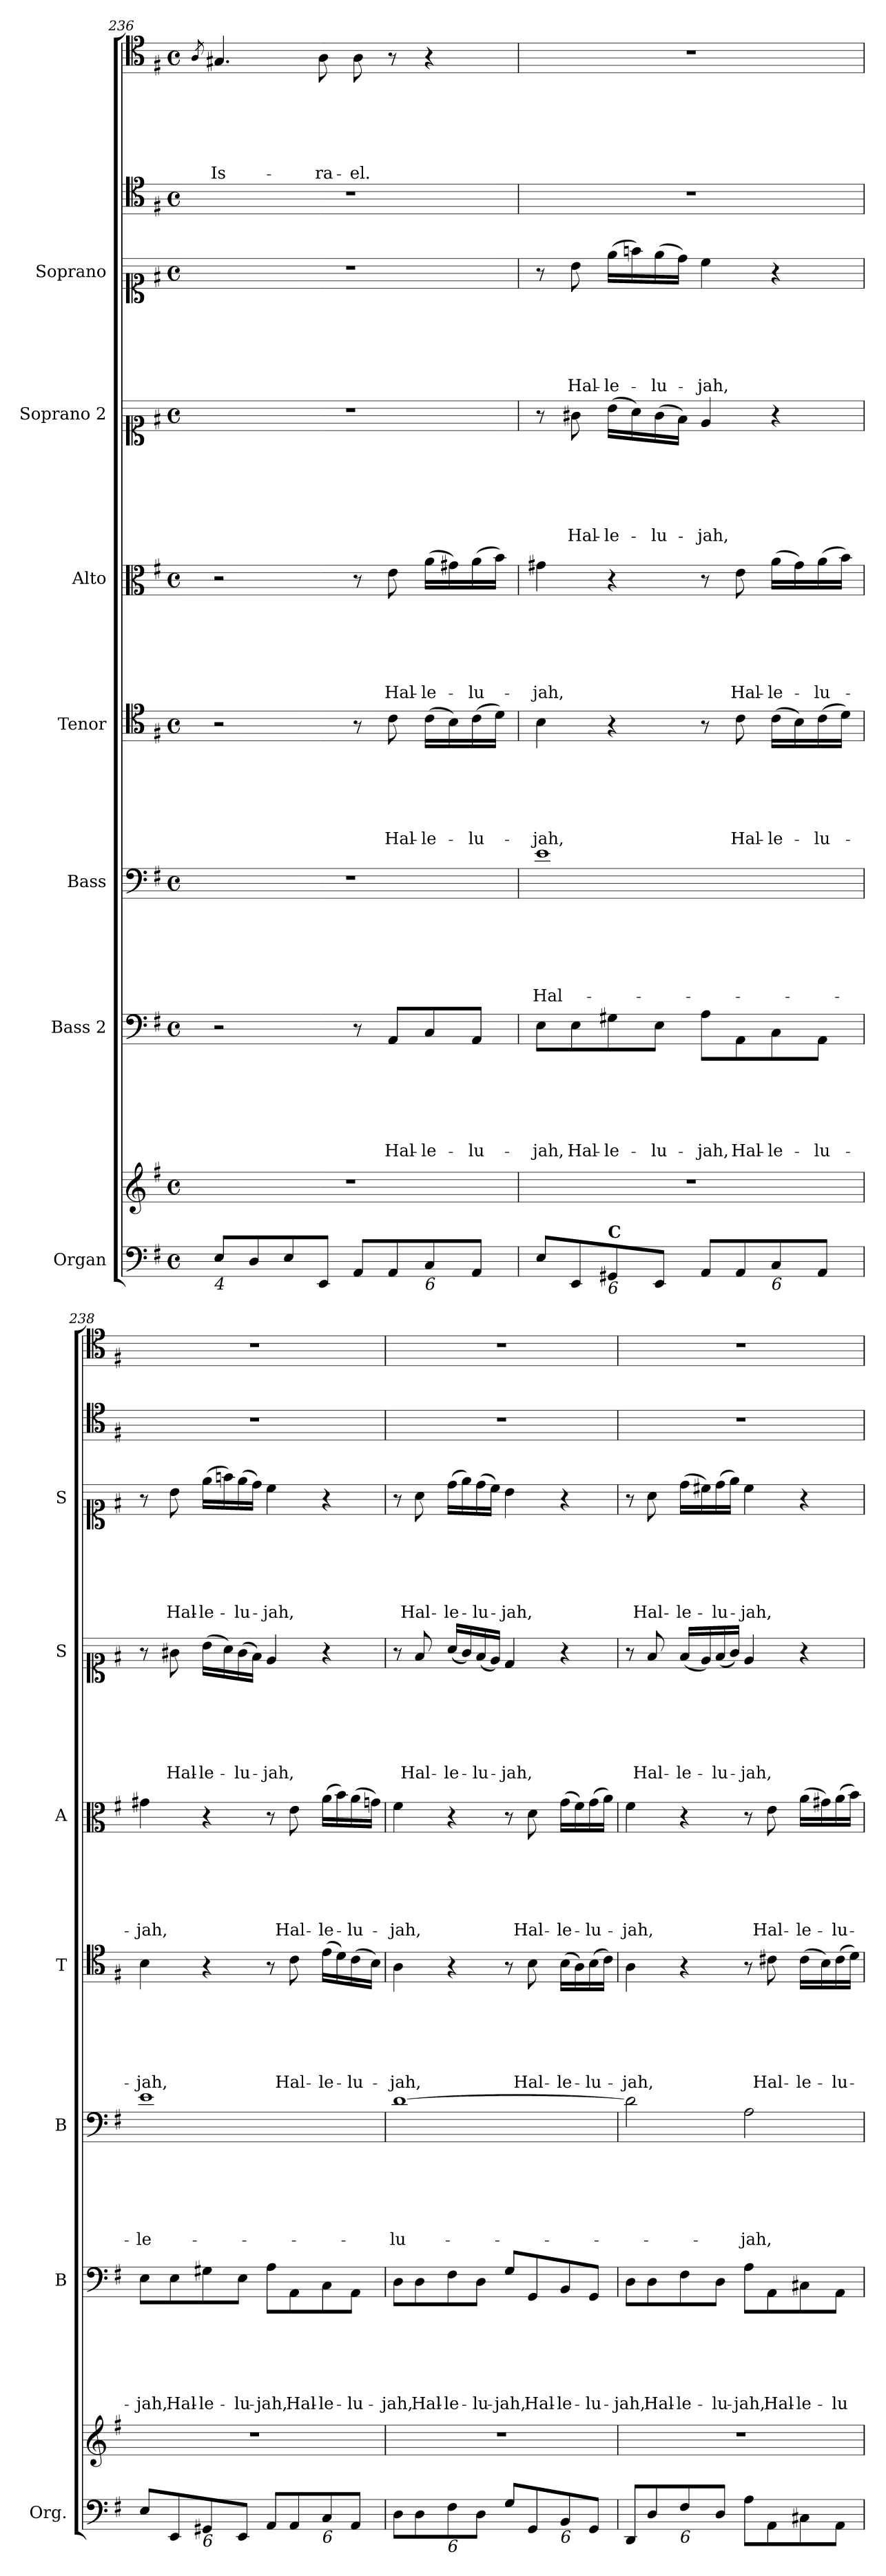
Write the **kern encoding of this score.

**kern	**kern	**kern	**text	**text	**text	**text	**text	**text	**kern	**text	**text	**text	**text	**text	**text	**kern	**text	**text	**text	**text	**text	**text	**kern	**text	**text	**text	**text	**text	**text	**kern	**text	**text	**text	**text	**text	**text	**kern	**text	**text	**text	**text	**text	**text	**kern	**kern	**text	**text	**text	**text	**text	**text
*part9	*part9	*part8	*part8	*part8	*part8	*part8	*part8	*part8	*part7	*part7	*part7	*part7	*part7	*part7	*part7	*part6	*part6	*part6	*part6	*part6	*part6	*part6	*part5	*part5	*part5	*part5	*part5	*part5	*part5	*part4	*part4	*part4	*part4	*part4	*part4	*part4	*part3	*part3	*part3	*part3	*part3	*part3	*part3	*part2	*part1	*part1	*part1	*part1	*part1	*part1	*part1
*staff10	*staff9	*staff8	*staff8	*staff8	*staff8	*staff8	*staff8	*staff8	*staff7	*staff7	*staff7	*staff7	*staff7	*staff7	*staff7	*staff6	*staff6	*staff6	*staff6	*staff6	*staff6	*staff6	*staff5	*staff5	*staff5	*staff5	*staff5	*staff5	*staff5	*staff4	*staff4	*staff4	*staff4	*staff4	*staff4	*staff4	*staff3	*staff3	*staff3	*staff3	*staff3	*staff3	*staff3	*staff2	*staff1	*staff1	*staff1	*staff1	*staff1	*staff1	*staff1
*I"Organ	*	*I"Bass 2	*	*	*	*	*	*	*I"Bass	*	*	*	*	*	*	*I"Tenor	*	*	*	*	*	*	*I"Alto	*	*	*	*	*	*	*I"Soprano 2	*	*	*	*	*	*	*I"Soprano	*	*	*	*	*	*	*	*	*	*	*	*	*	*
*I'Org.	*	*I'B	*	*	*	*	*	*	*I'B	*	*	*	*	*	*	*I'T	*	*	*	*	*	*	*I'A	*	*	*	*	*	*	*I'S	*	*	*	*	*	*	*I'S	*	*	*	*	*	*	*	*	*	*	*	*	*	*
!!LO:PB:g=z
*clefF4	*clefG2	*clefF4	*	*	*	*	*	*	*clefF4	*	*	*	*	*	*	*clefC4	*	*	*	*	*	*	*clefC3	*	*	*	*	*	*	*clefC1	*	*	*	*	*	*	*clefC1	*	*	*	*	*	*	*clefC4	*clefC4	*	*	*	*	*	*
*k[f#]	*k[f#]	*k[f#]	*	*	*	*	*	*	*k[f#]	*	*	*	*	*	*	*k[f#]	*	*	*	*	*	*	*k[f#]	*	*	*	*	*	*	*k[f#]	*	*	*	*	*	*	*k[f#]	*	*	*	*	*	*	*k[f#]	*k[f#]	*	*	*	*	*	*
*G:	*G:	*G:	*	*	*	*	*	*	*G:	*	*	*	*	*	*	*G:	*	*	*	*	*	*	*G:	*	*	*	*	*	*	*G:	*	*	*	*	*	*	*G:	*	*	*	*	*	*	*G:	*G:	*	*	*	*	*	*
*M4/4	*M4/4	*M4/4	*	*	*	*	*	*	*M4/4	*	*	*	*	*	*	*M4/4	*	*	*	*	*	*	*M4/4	*	*	*	*	*	*	*M4/4	*	*	*	*	*	*	*M4/4	*	*	*	*	*	*	*M4/4	*M4/4	*	*	*	*	*	*
*met(c)	*met(c)	*met(c)	*	*	*	*	*	*	*met(c)	*	*	*	*	*	*	*met(c)	*	*	*	*	*	*	*met(c)	*	*	*	*	*	*	*met(c)	*	*	*	*	*	*	*met(c)	*	*	*	*	*	*	*met(c)	*met(c)	*	*	*	*	*	*
=236	=236	=236	=236	=236	=236	=236	=236	=236	=236	=236	=236	=236	=236	=236	=236	=236	=236	=236	=236	=236	=236	=236	=236	=236	=236	=236	=236	=236	=236	=236	=236	=236	=236	=236	=236	=236	=236	=236	=236	=236	=236	=236	=236	=236	=236	=236	=236	=236	=236	=236	=236
.	.	.	.	.	.	.	.	.	.	.	.	.	.	.	.	.	.	.	.	.	.	.	.	.	.	.	.	.	.	.	.	.	.	.	.	.	.	.	.	.	.	.	.	.	8qA/	.	.	.	.	.	.
!LO:TX:b:i:t=4	!	!	!	!	!	!	!	!	!	!	!	!	!	!	!	!	!	!	!	!	!	!	!	!	!	!	!	!	!	!	!	!	!	!	!	!	!	!	!	!	!	!	!	!	!	!	!	!	!	!	!
!	!	!	!	!	!	!	!	!	!	!	!	!	!	!	!	!	!	!	!	!	!	!	!	!	!	!	!	!	!	!	!	!	!	!	!	!	!	!	!	!	!	!	!	!	!	!	!	!	!	!	!LO:LY:b
8E/L	1r	2r	.	.	.	.	.	.	1r	.	.	.	.	.	.	2r	.	.	.	.	.	.	2r	.	.	.	.	.	.	1r	.	.	.	.	.	.	1r	.	.	.	.	.	.	1r	4.G#X/	.	.	.	.	.	Is-
8D/	.	.	.	.	.	.	.	.	.	.	.	.	.	.	.	.	.	.	.	.	.	.	.	.	.	.	.	.	.	.	.	.	.	.	.	.	.	.	.	.	.	.	.	.	.	.	.	.	.	.	.
8E/	.	.	.	.	.	.	.	.	.	.	.	.	.	.	.	.	.	.	.	.	.	.	.	.	.	.	.	.	.	.	.	.	.	.	.	.	.	.	.	.	.	.	.	.	.	.	.	.	.	.	.
!	!	!	!	!	!	!	!	!	!	!	!	!	!	!	!	!	!	!	!	!	!	!	!	!	!	!	!	!	!	!	!	!	!	!	!	!	!	!	!	!	!	!	!	!	!	!	!	!	!	!	!LO:LY:b
8EE/J	.	.	.	.	.	.	.	.	.	.	.	.	.	.	.	.	.	.	.	.	.	.	.	.	.	.	.	.	.	.	.	.	.	.	.	.	.	.	.	.	.	.	.	.	8A\	.	.	.	.	.	-ra-
!	!	!	!	!	!	!	!	!	!	!	!	!	!	!	!	!	!	!	!	!	!	!	!	!	!	!	!	!	!	!	!	!	!	!	!	!	!	!	!	!	!	!	!	!	!	!	!	!	!	!	!LO:LY:b
8AA/L	.	8r	.	.	.	.	.	.	.	.	.	.	.	.	.	8r	.	.	.	.	.	.	8r	.	.	.	.	.	.	.	.	.	.	.	.	.	.	.	.	.	.	.	.	.	8A\	.	.	.	.	.	-el.
!	!	!	!	!	!	!	!	!LO:LY:b	!	!	!	!	!	!	!	!	!	!	!	!	!	!LO:LY:b	!	!	!	!	!	!	!LO:LY:b	!	!	!	!	!	!	!	!	!	!	!	!	!	!	!	!	!	!	!	!	!	!
8AA/	.	8AA/L	.	.	.	.	.	Hal-	.	.	.	.	.	.	.	8c\	.	.	.	.	.	Hal-	8e\	.	.	.	.	.	Hal-	.	.	.	.	.	.	.	.	.	.	.	.	.	.	.	8r	.	.	.	.	.	.
!LO:TX:b:i:t=6	!	!	!	!	!	!	!	!	!	!	!	!	!	!	!	!	!	!	!	!	!	!	!	!	!	!	!	!	!	!	!	!	!	!	!	!	!	!	!	!	!	!	!	!	!	!	!	!	!	!	!
!	!	!	!	!	!	!	!	!LO:LY:b	!	!	!	!	!	!	!	!	!	!	!	!	!	!LO:LY:b	!	!	!	!	!	!	!LO:LY:b	!	!	!	!	!	!	!	!	!	!	!	!	!	!	!	!	!	!	!	!	!	!
8C/	.	8C/	.	.	.	.	.	-le-	.	.	.	.	.	.	.	(>16c\LL	.	.	.	.	.	-le-	(>16a\LL	.	.	.	.	.	-le-	.	.	.	.	.	.	.	.	.	.	.	.	.	.	.	4r	.	.	.	.	.	.
.	.	.	.	.	.	.	.	.	.	.	.	.	.	.	.	16B\)	.	.	.	.	.	.	16g#X\)	.	.	.	.	.	.	.	.	.	.	.	.	.	.	.	.	.	.	.	.	.	.	.	.	.	.	.	.
!	!	!	!	!	!	!	!	!LO:LY:b	!	!	!	!	!	!	!	!	!	!	!	!	!	!LO:LY:b	!	!	!	!	!	!	!LO:LY:b	!	!	!	!	!	!	!	!	!	!	!	!	!	!	!	!	!	!	!	!	!	!
8AA/J	.	8AA/J	.	.	.	.	.	-lu-	.	.	.	.	.	.	.	(>16c\	.	.	.	.	.	-lu-	(>16a\	.	.	.	.	.	-lu-	.	.	.	.	.	.	.	.	.	.	.	.	.	.	.	.	.	.	.	.	.	.
.	.	.	.	.	.	.	.	.	.	.	.	.	.	.	.	16d\JJ)	.	.	.	.	.	.	16b\JJ)	.	.	.	.	.	.	.	.	.	.	.	.	.	.	.	.	.	.	.	.	.	.	.	.	.	.	.	.
=237	=237	=237	=237	=237	=237	=237	=237	=237	=237	=237	=237	=237	=237	=237	=237	=237	=237	=237	=237	=237	=237	=237	=237	=237	=237	=237	=237	=237	=237	=237	=237	=237	=237	=237	=237	=237	=237	=237	=237	=237	=237	=237	=237	=237	=237	=237	=237	=237	=237	=237	=237
!	!	!	!	!	!	!	!	!LO:LY:b	!	!	!	!	!	!	!LO:LY:b	!	!	!	!	!	!	!LO:LY:b	!	!	!	!	!	!	!LO:LY:b	!	!	!	!	!	!	!	!	!	!	!	!	!	!	!	!	!	!	!	!	!	!
8E/L	1r	8E\L	.	.	.	.	.	-jah,	1e	.	.	.	.	.	Hal-	4B\	.	.	.	.	.	-jah,	4g#X\	.	.	.	.	.	-jah,	8r	.	.	.	.	.	.	8r	.	.	.	.	.	.	1r	1r	.	.	.	.	.	.
!	!	!	!	!	!	!	!	!LO:LY:b	!	!	!	!	!	!	!	!	!	!	!	!	!	!	!	!	!	!	!	!	!	!	!	!	!	!	!	!LO:LY:b	!	!	!	!	!	!	!LO:LY:b	!	!	!	!	!	!	!	!
8EE/	.	8E\	.	.	.	.	.	Hal-	.	.	.	.	.	.	.	.	.	.	.	.	.	.	.	.	.	.	.	.	.	8g#X\	.	.	.	.	.	Hal-	8b\	.	.	.	.	.	Hal-	.	.	.	.	.	.	.	.
!LO:TX:b:i:t=6	!	!	!	!	!	!	!	!	!	!	!	!	!	!	!	!	!	!	!	!	!	!	!	!	!	!	!	!	!	!	!	!	!	!	!	!	!	!	!	!	!	!	!	!	!	!	!	!	!	!	!
!LO:TX:a:B:t=C	!	!	!	!	!	!	!	!	!	!	!	!	!	!	!	!	!	!	!	!	!	!	!	!	!	!	!	!	!	!	!	!	!	!	!	!	!	!	!	!	!	!	!	!	!	!	!	!	!	!	!
!	!	!	!	!	!	!	!	!LO:LY:b	!	!	!	!	!	!	!	!	!	!	!	!	!	!	!	!	!	!	!	!	!	!	!	!	!	!	!	!LO:LY:b	!	!	!	!	!	!	!LO:LY:b	!	!	!	!	!	!	!	!
8GG#X/	.	8G#X\	.	.	.	.	.	-le-	.	.	.	.	.	.	.	4r	.	.	.	.	.	.	4r	.	.	.	.	.	.	(>16b\LL	.	.	.	.	.	-le-	(>16ee\LL	.	.	.	.	.	-le-	.	.	.	.	.	.	.	.
.	.	.	.	.	.	.	.	.	.	.	.	.	.	.	.	.	.	.	.	.	.	.	.	.	.	.	.	.	.	16a\)	.	.	.	.	.	.	16ffn\)	.	.	.	.	.	.	.	.	.	.	.	.	.	.
!	!	!	!	!	!	!	!	!LO:LY:b	!	!	!	!	!	!	!	!	!	!	!	!	!	!	!	!	!	!	!	!	!	!	!	!	!	!	!	!LO:LY:b	!	!	!	!	!	!	!LO:LY:b	!	!	!	!	!	!	!	!
8EE/J	.	8E\J	.	.	.	.	.	-lu-	.	.	.	.	.	.	.	.	.	.	.	.	.	.	.	.	.	.	.	.	.	(>16g#\	.	.	.	.	.	-lu-	(>16ee\	.	.	.	.	.	-lu-	.	.	.	.	.	.	.	.
.	.	.	.	.	.	.	.	.	.	.	.	.	.	.	.	.	.	.	.	.	.	.	.	.	.	.	.	.	.	16f#\JJ)	.	.	.	.	.	.	16dd\JJ)	.	.	.	.	.	.	.	.	.	.	.	.	.	.
!	!	!	!	!	!	!	!	!LO:LY:b	!	!	!	!	!	!	!	!	!	!	!	!	!	!	!	!	!	!	!	!	!	!	!	!	!	!	!	!LO:LY:b	!	!	!	!	!	!	!LO:LY:b	!	!	!	!	!	!	!	!
8AA/L	.	8A\L	.	.	.	.	.	-jah,	.	.	.	.	.	.	.	8r	.	.	.	.	.	.	8r	.	.	.	.	.	.	4e/	.	.	.	.	.	-jah,	4cc\	.	.	.	.	.	-jah,	.	.	.	.	.	.	.	.
!	!	!	!	!	!	!	!	!LO:LY:b	!	!	!	!	!	!	!	!	!	!	!	!	!	!LO:LY:b	!	!	!	!	!	!	!LO:LY:b	!	!	!	!	!	!	!	!	!	!	!	!	!	!	!	!	!	!	!	!	!	!
8AA/	.	8AA\	.	.	.	.	.	Hal-	.	.	.	.	.	.	.	8c\	.	.	.	.	.	Hal-	8e\	.	.	.	.	.	Hal-	.	.	.	.	.	.	.	.	.	.	.	.	.	.	.	.	.	.	.	.	.	.
!LO:TX:b:i:t=6	!	!	!	!	!	!	!	!	!	!	!	!	!	!	!	!	!	!	!	!	!	!	!	!	!	!	!	!	!	!	!	!	!	!	!	!	!	!	!	!	!	!	!	!	!	!	!	!	!	!	!
!	!	!	!	!	!	!	!	!LO:LY:b	!	!	!	!	!	!	!	!	!	!	!	!	!	!LO:LY:b	!	!	!	!	!	!	!LO:LY:b	!	!	!	!	!	!	!	!	!	!	!	!	!	!	!	!	!	!	!	!	!	!
8C/	.	8C\	.	.	.	.	.	-le-	.	.	.	.	.	.	.	(>16c\LL	.	.	.	.	.	-le-	(>16a\LL	.	.	.	.	.	-le-	4r	.	.	.	.	.	.	4r	.	.	.	.	.	.	.	.	.	.	.	.	.	.
.	.	.	.	.	.	.	.	.	.	.	.	.	.	.	.	16B\)	.	.	.	.	.	.	16g#\)	.	.	.	.	.	.	.	.	.	.	.	.	.	.	.	.	.	.	.	.	.	.	.	.	.	.	.	.
!	!	!	!	!	!	!	!	!LO:LY:b	!	!	!	!	!	!	!	!	!	!	!	!	!	!LO:LY:b	!	!	!	!	!	!	!LO:LY:b	!	!	!	!	!	!	!	!	!	!	!	!	!	!	!	!	!	!	!	!	!	!
8AA/J	.	8AA\J	.	.	.	.	.	-lu-	.	.	.	.	.	.	.	(>16c\	.	.	.	.	.	-lu-	(>16a\	.	.	.	.	.	-lu-	.	.	.	.	.	.	.	.	.	.	.	.	.	.	.	.	.	.	.	.	.	.
.	.	.	.	.	.	.	.	.	.	.	.	.	.	.	.	16d\JJ)	.	.	.	.	.	.	16b\JJ)	.	.	.	.	.	.	.	.	.	.	.	.	.	.	.	.	.	.	.	.	.	.	.	.	.	.	.	.
=238	=238	=238	=238	=238	=238	=238	=238	=238	=238	=238	=238	=238	=238	=238	=238	=238	=238	=238	=238	=238	=238	=238	=238	=238	=238	=238	=238	=238	=238	=238	=238	=238	=238	=238	=238	=238	=238	=238	=238	=238	=238	=238	=238	=238	=238	=238	=238	=238	=238	=238	=238
!	!	!	!	!	!	!	!	!LO:LY:b	!	!	!	!	!	!	!LO:LY:b	!	!	!	!	!	!	!LO:LY:b	!	!	!	!	!	!	!LO:LY:b	!	!	!	!	!	!	!	!	!	!	!	!	!	!	!	!	!	!	!	!	!	!
8E/L	1r	8E\L	.	.	.	.	.	-jah,	1e	.	.	.	.	.	-le-	4B\	.	.	.	.	.	-jah,	4g#X\	.	.	.	.	.	-jah,	8r	.	.	.	.	.	.	8r	.	.	.	.	.	.	1r	1r	.	.	.	.	.	.
!	!	!	!	!	!	!	!	!LO:LY:b	!	!	!	!	!	!	!	!	!	!	!	!	!	!	!	!	!	!	!	!	!	!	!	!	!	!	!	!LO:LY:b	!	!	!	!	!	!	!LO:LY:b	!	!	!	!	!	!	!	!
8EE/	.	8E\	.	.	.	.	.	Hal-	.	.	.	.	.	.	.	.	.	.	.	.	.	.	.	.	.	.	.	.	.	8g#X\	.	.	.	.	.	Hal-	8b\	.	.	.	.	.	Hal-	.	.	.	.	.	.	.	.
!LO:TX:b:i:t=6	!	!	!	!	!	!	!	!	!	!	!	!	!	!	!	!	!	!	!	!	!	!	!	!	!	!	!	!	!	!	!	!	!	!	!	!	!	!	!	!	!	!	!	!	!	!	!	!	!	!	!
!	!	!	!	!	!	!	!	!LO:LY:b	!	!	!	!	!	!	!	!	!	!	!	!	!	!	!	!	!	!	!	!	!	!	!	!	!	!	!	!LO:LY:b	!	!	!	!	!	!	!LO:LY:b	!	!	!	!	!	!	!	!
8GG#X/	.	8G#X\	.	.	.	.	.	-le-	.	.	.	.	.	.	.	4r	.	.	.	.	.	.	4r	.	.	.	.	.	.	(>16b\LL	.	.	.	.	.	-le-	(>16ee\LL	.	.	.	.	.	-le-	.	.	.	.	.	.	.	.
.	.	.	.	.	.	.	.	.	.	.	.	.	.	.	.	.	.	.	.	.	.	.	.	.	.	.	.	.	.	16a\)	.	.	.	.	.	.	16ffn\)	.	.	.	.	.	.	.	.	.	.	.	.	.	.
!	!	!	!	!	!	!	!	!LO:LY:b	!	!	!	!	!	!	!	!	!	!	!	!	!	!	!	!	!	!	!	!	!	!	!	!	!	!	!	!LO:LY:b	!	!	!	!	!	!	!LO:LY:b	!	!	!	!	!	!	!	!
8EE/J	.	8E\J	.	.	.	.	.	-lu-	.	.	.	.	.	.	.	.	.	.	.	.	.	.	.	.	.	.	.	.	.	(>16g#\	.	.	.	.	.	-lu-	(>16ee\	.	.	.	.	.	-lu-	.	.	.	.	.	.	.	.
.	.	.	.	.	.	.	.	.	.	.	.	.	.	.	.	.	.	.	.	.	.	.	.	.	.	.	.	.	.	16f#\JJ)	.	.	.	.	.	.	16dd\JJ)	.	.	.	.	.	.	.	.	.	.	.	.	.	.
!	!	!	!	!	!	!	!	!LO:LY:b	!	!	!	!	!	!	!	!	!	!	!	!	!	!	!	!	!	!	!	!	!	!	!	!	!	!	!	!LO:LY:b	!	!	!	!	!	!	!LO:LY:b	!	!	!	!	!	!	!	!
8AA/L	.	8A\L	.	.	.	.	.	-jah,	.	.	.	.	.	.	.	8r	.	.	.	.	.	.	8r	.	.	.	.	.	.	4e/	.	.	.	.	.	-jah,	4cc\	.	.	.	.	.	-jah,	.	.	.	.	.	.	.	.
!	!	!	!	!	!	!	!	!LO:LY:b	!	!	!	!	!	!	!	!	!	!	!	!	!	!LO:LY:b	!	!	!	!	!	!	!LO:LY:b	!	!	!	!	!	!	!	!	!	!	!	!	!	!	!	!	!	!	!	!	!	!
8AA/	.	8AA\	.	.	.	.	.	Hal-	.	.	.	.	.	.	.	8c\	.	.	.	.	.	Hal-	8e\	.	.	.	.	.	Hal-	.	.	.	.	.	.	.	.	.	.	.	.	.	.	.	.	.	.	.	.	.	.
!LO:TX:b:i:t=6	!	!	!	!	!	!	!	!	!	!	!	!	!	!	!	!	!	!	!	!	!	!	!	!	!	!	!	!	!	!	!	!	!	!	!	!	!	!	!	!	!	!	!	!	!	!	!	!	!	!	!
!	!	!	!	!	!	!	!	!LO:LY:b	!	!	!	!	!	!	!	!	!	!	!	!	!	!LO:LY:b	!	!	!	!	!	!	!LO:LY:b	!	!	!	!	!	!	!	!	!	!	!	!	!	!	!	!	!	!	!	!	!	!
8C/	.	8C\	.	.	.	.	.	-le-	.	.	.	.	.	.	.	(>16e\LL	.	.	.	.	.	-le-	(>16a\LL	.	.	.	.	.	-le-	4r	.	.	.	.	.	.	4r	.	.	.	.	.	.	.	.	.	.	.	.	.	.
.	.	.	.	.	.	.	.	.	.	.	.	.	.	.	.	16d\)	.	.	.	.	.	.	16b\)	.	.	.	.	.	.	.	.	.	.	.	.	.	.	.	.	.	.	.	.	.	.	.	.	.	.	.	.
!	!	!	!	!	!	!	!	!LO:LY:b	!	!	!	!	!	!	!	!	!	!	!	!	!	!LO:LY:b	!	!	!	!	!	!	!LO:LY:b	!	!	!	!	!	!	!	!	!	!	!	!	!	!	!	!	!	!	!	!	!	!
8AA/J	.	8AA\J	.	.	.	.	.	-lu-	.	.	.	.	.	.	.	(>16c\	.	.	.	.	.	-lu-	(>16a\	.	.	.	.	.	-lu-	.	.	.	.	.	.	.	.	.	.	.	.	.	.	.	.	.	.	.	.	.	.
.	.	.	.	.	.	.	.	.	.	.	.	.	.	.	.	16B\JJ)	.	.	.	.	.	.	16gn\JJ)	.	.	.	.	.	.	.	.	.	.	.	.	.	.	.	.	.	.	.	.	.	.	.	.	.	.	.	.
!!LO:PB:g=z
=239	=239	=239	=239	=239	=239	=239	=239	=239	=239	=239	=239	=239	=239	=239	=239	=239	=239	=239	=239	=239	=239	=239	=239	=239	=239	=239	=239	=239	=239	=239	=239	=239	=239	=239	=239	=239	=239	=239	=239	=239	=239	=239	=239	=239	=239	=239	=239	=239	=239	=239	=239
!	!	!	!	!	!	!	!	!LO:LY:b	!	!	!	!	!	!	!LO:LY:b	!	!	!	!	!	!	!LO:LY:b	!	!	!	!	!	!	!LO:LY:b	!	!	!	!	!	!	!	!	!	!	!	!	!	!	!	!	!	!	!	!	!	!
8D\L	1r	8D\L	.	.	.	.	.	-jah,	[1d	.	.	.	.	.	-lu-	4A\	.	.	.	.	.	-jah,	4f#\	.	.	.	.	.	-jah,	8r	.	.	.	.	.	.	8r	.	.	.	.	.	.	1r	1r	.	.	.	.	.	.
!	!	!	!	!	!	!	!	!LO:LY:b	!	!	!	!	!	!	!	!	!	!	!	!	!	!	!	!	!	!	!	!	!	!	!	!	!	!	!	!LO:LY:b	!	!	!	!	!	!	!LO:LY:b	!	!	!	!	!	!	!	!
8D\	.	8D\	.	.	.	.	.	Hal-	.	.	.	.	.	.	.	.	.	.	.	.	.	.	.	.	.	.	.	.	.	8f#/	.	.	.	.	.	Hal-	8a\	.	.	.	.	.	Hal-	.	.	.	.	.	.	.	.
!LO:TX:b:i:t=6	!	!	!	!	!	!	!	!	!	!	!	!	!	!	!	!	!	!	!	!	!	!	!	!	!	!	!	!	!	!	!	!	!	!	!	!	!	!	!	!	!	!	!	!	!	!	!	!	!	!	!
!	!	!	!	!	!	!	!	!LO:LY:b	!	!	!	!	!	!	!	!	!	!	!	!	!	!	!	!	!	!	!	!	!	!	!	!	!	!	!	!LO:LY:b	!	!	!	!	!	!	!LO:LY:b	!	!	!	!	!	!	!	!
8F#\	.	8F#\	.	.	.	.	.	-le-	.	.	.	.	.	.	.	4r	.	.	.	.	.	.	4r	.	.	.	.	.	.	(<16a/LL	.	.	.	.	.	-le-	(>16dd\LL	.	.	.	.	.	-le-	.	.	.	.	.	.	.	.
.	.	.	.	.	.	.	.	.	.	.	.	.	.	.	.	.	.	.	.	.	.	.	.	.	.	.	.	.	.	16g/)	.	.	.	.	.	.	16ee\)	.	.	.	.	.	.	.	.	.	.	.	.	.	.
!	!	!	!	!	!	!	!	!LO:LY:b	!	!	!	!	!	!	!	!	!	!	!	!	!	!	!	!	!	!	!	!	!	!	!	!	!	!	!	!LO:LY:b	!	!	!	!	!	!	!LO:LY:b	!	!	!	!	!	!	!	!
8D\J	.	8D\J	.	.	.	.	.	-lu-	.	.	.	.	.	.	.	.	.	.	.	.	.	.	.	.	.	.	.	.	.	(<16f#/	.	.	.	.	.	-lu-	(>16dd\	.	.	.	.	.	-lu-	.	.	.	.	.	.	.	.
.	.	.	.	.	.	.	.	.	.	.	.	.	.	.	.	.	.	.	.	.	.	.	.	.	.	.	.	.	.	16e/JJ)	.	.	.	.	.	.	16cc\JJ)	.	.	.	.	.	.	.	.	.	.	.	.	.	.
!	!	!	!	!	!	!	!	!LO:LY:b	!	!	!	!	!	!	!	!	!	!	!	!	!	!	!	!	!	!	!	!	!	!	!	!	!	!	!	!LO:LY:b	!	!	!	!	!	!	!LO:LY:b	!	!	!	!	!	!	!	!
8G/L	.	8G/L	.	.	.	.	.	-jah,	.	.	.	.	.	.	.	8r	.	.	.	.	.	.	8r	.	.	.	.	.	.	4d/	.	.	.	.	.	-jah,	4b\	.	.	.	.	.	-jah,	.	.	.	.	.	.	.	.
!	!	!	!	!	!	!	!	!LO:LY:b	!	!	!	!	!	!	!	!	!	!	!	!	!	!LO:LY:b	!	!	!	!	!	!	!LO:LY:b	!	!	!	!	!	!	!	!	!	!	!	!	!	!	!	!	!	!	!	!	!	!
8GG/	.	8GG/	.	.	.	.	.	Hal-	.	.	.	.	.	.	.	8B\	.	.	.	.	.	Hal-	8d\	.	.	.	.	.	Hal-	.	.	.	.	.	.	.	.	.	.	.	.	.	.	.	.	.	.	.	.	.	.
!LO:TX:b:i:t=6	!	!	!	!	!	!	!	!	!	!	!	!	!	!	!	!	!	!	!	!	!	!	!	!	!	!	!	!	!	!	!	!	!	!	!	!	!	!	!	!	!	!	!	!	!	!	!	!	!	!	!
!	!	!	!	!	!	!	!	!LO:LY:b	!	!	!	!	!	!	!	!	!	!	!	!	!	!LO:LY:b	!	!	!	!	!	!	!LO:LY:b	!	!	!	!	!	!	!	!	!	!	!	!	!	!	!	!	!	!	!	!	!	!
8BB/	.	8BB/	.	.	.	.	.	-le-	.	.	.	.	.	.	.	(>16B\LL	.	.	.	.	.	-le-	(>16g\LL	.	.	.	.	.	-le-	4r	.	.	.	.	.	.	4r	.	.	.	.	.	.	.	.	.	.	.	.	.	.
.	.	.	.	.	.	.	.	.	.	.	.	.	.	.	.	16A\)	.	.	.	.	.	.	16f#\)	.	.	.	.	.	.	.	.	.	.	.	.	.	.	.	.	.	.	.	.	.	.	.	.	.	.	.	.
!	!	!	!	!	!	!	!	!LO:LY:b	!	!	!	!	!	!	!	!	!	!	!	!	!	!LO:LY:b	!	!	!	!	!	!	!LO:LY:b	!	!	!	!	!	!	!	!	!	!	!	!	!	!	!	!	!	!	!	!	!	!
8GG/J	.	8GG/J	.	.	.	.	.	-lu-	.	.	.	.	.	.	.	(>16B\	.	.	.	.	.	-lu-	(>16g\	.	.	.	.	.	-lu-	.	.	.	.	.	.	.	.	.	.	.	.	.	.	.	.	.	.	.	.	.	.
.	.	.	.	.	.	.	.	.	.	.	.	.	.	.	.	16c\JJ)	.	.	.	.	.	.	16a\JJ)	.	.	.	.	.	.	.	.	.	.	.	.	.	.	.	.	.	.	.	.	.	.	.	.	.	.	.	.
=240	=240	=240	=240	=240	=240	=240	=240	=240	=240	=240	=240	=240	=240	=240	=240	=240	=240	=240	=240	=240	=240	=240	=240	=240	=240	=240	=240	=240	=240	=240	=240	=240	=240	=240	=240	=240	=240	=240	=240	=240	=240	=240	=240	=240	=240	=240	=240	=240	=240	=240	=240
!	!	!	!	!	!	!	!	!LO:LY:b	!	!	!	!	!	!	!	!	!	!	!	!	!	!LO:LY:b	!	!	!	!	!	!	!LO:LY:b	!	!	!	!	!	!	!	!	!	!	!	!	!	!	!	!	!	!	!	!	!	!
8DD/L	1r	8D\L	.	.	.	.	.	-jah,	2d\]	.	.	.	.	.	.	4A\	.	.	.	.	.	-jah,	4f#\	.	.	.	.	.	-jah,	8r	.	.	.	.	.	.	8r	.	.	.	.	.	.	1r	1r	.	.	.	.	.	.
!	!	!	!	!	!	!	!	!LO:LY:b	!	!	!	!	!	!	!	!	!	!	!	!	!	!	!	!	!	!	!	!	!	!	!	!	!	!	!	!LO:LY:b	!	!	!	!	!	!	!LO:LY:b	!	!	!	!	!	!	!	!
8D/	.	8D\	.	.	.	.	.	Hal-	.	.	.	.	.	.	.	.	.	.	.	.	.	.	.	.	.	.	.	.	.	8f#/	.	.	.	.	.	Hal-	8a\	.	.	.	.	.	Hal-	.	.	.	.	.	.	.	.
!LO:TX:b:i:t=6	!	!	!	!	!	!	!	!	!	!	!	!	!	!	!	!	!	!	!	!	!	!	!	!	!	!	!	!	!	!	!	!	!	!	!	!	!	!	!	!	!	!	!	!	!	!	!	!	!	!	!
!	!	!	!	!	!	!	!	!LO:LY:b	!	!	!	!	!	!	!	!	!	!	!	!	!	!	!	!	!	!	!	!	!	!	!	!	!	!	!	!LO:LY:b	!	!	!	!	!	!	!LO:LY:b	!	!	!	!	!	!	!	!
8F#/	.	8F#\	.	.	.	.	.	-le-	.	.	.	.	.	.	.	4r	.	.	.	.	.	.	4r	.	.	.	.	.	.	(<16f#/LL	.	.	.	.	.	-le-	(>16dd\LL	.	.	.	.	.	-le-	.	.	.	.	.	.	.	.
.	.	.	.	.	.	.	.	.	.	.	.	.	.	.	.	.	.	.	.	.	.	.	.	.	.	.	.	.	.	16e/)	.	.	.	.	.	.	16cc#X\)	.	.	.	.	.	.	.	.	.	.	.	.	.	.
!	!	!	!	!	!	!	!	!LO:LY:b	!	!	!	!	!	!	!	!	!	!	!	!	!	!	!	!	!	!	!	!	!	!	!	!	!	!	!	!LO:LY:b	!	!	!	!	!	!	!LO:LY:b	!	!	!	!	!	!	!	!
8D/J	.	8D\J	.	.	.	.	.	-lu-	.	.	.	.	.	.	.	.	.	.	.	.	.	.	.	.	.	.	.	.	.	(<16f#/	.	.	.	.	.	-lu-	(>16dd\	.	.	.	.	.	-lu-	.	.	.	.	.	.	.	.
.	.	.	.	.	.	.	.	.	.	.	.	.	.	.	.	.	.	.	.	.	.	.	.	.	.	.	.	.	.	16g/JJ)	.	.	.	.	.	.	16ee\JJ)	.	.	.	.	.	.	.	.	.	.	.	.	.	.
!	!	!	!	!	!	!	!	!LO:LY:b	!	!	!	!	!	!	!LO:LY:b	!	!	!	!	!	!	!	!	!	!	!	!	!	!	!	!	!	!	!	!	!LO:LY:b	!	!	!	!	!	!	!LO:LY:b	!	!	!	!	!	!	!	!
8A\L	.	8A\L	.	.	.	.	.	-jah,	2A\	.	.	.	.	.	-jah,	8r	.	.	.	.	.	.	8r	.	.	.	.	.	.	4e/	.	.	.	.	.	-jah,	4cc#\	.	.	.	.	.	-jah,	.	.	.	.	.	.	.	.
!	!	!	!	!	!	!	!	!LO:LY:b	!	!	!	!	!	!	!	!	!	!	!	!	!	!LO:LY:b	!	!	!	!	!	!	!LO:LY:b	!	!	!	!	!	!	!	!	!	!	!	!	!	!	!	!	!	!	!	!	!	!
8AA\	.	8AA\	.	.	.	.	.	Hal-	.	.	.	.	.	.	.	8c#X\	.	.	.	.	.	Hal-	8e\	.	.	.	.	.	Hal-	.	.	.	.	.	.	.	.	.	.	.	.	.	.	.	.	.	.	.	.	.	.
!	!	!	!	!	!	!	!	!LO:LY:b	!	!	!	!	!	!	!	!	!	!	!	!	!	!LO:LY:b	!	!	!	!	!	!	!LO:LY:b	!	!	!	!	!	!	!	!	!	!	!	!	!	!	!	!	!	!	!	!	!	!
8C#X\	.	8C#X\	.	.	.	.	.	-le-	.	.	.	.	.	.	.	(>16c#\LL	.	.	.	.	.	-le-	(>16a\LL	.	.	.	.	.	-le-	4r	.	.	.	.	.	.	4r	.	.	.	.	.	.	.	.	.	.	.	.	.	.
.	.	.	.	.	.	.	.	.	.	.	.	.	.	.	.	16B\)	.	.	.	.	.	.	16g#X\)	.	.	.	.	.	.	.	.	.	.	.	.	.	.	.	.	.	.	.	.	.	.	.	.	.	.	.	.
!	!	!	!	!	!	!	!	!LO:LY:b	!	!	!	!	!	!	!	!	!	!	!	!	!	!LO:LY:b	!	!	!	!	!	!	!LO:LY:b	!	!	!	!	!	!	!	!	!	!	!	!	!	!	!	!	!	!	!	!	!	!
8AA\J	.	8AA\J	.	.	.	.	.	-lu-	.	.	.	.	.	.	.	(>16c#\	.	.	.	.	.	-lu-	(>16a\	.	.	.	.	.	-lu-	.	.	.	.	.	.	.	.	.	.	.	.	.	.	.	.	.	.	.	.	.	.
.	.	.	.	.	.	.	.	.	.	.	.	.	.	.	.	16d\JJ)	.	.	.	.	.	.	16b\JJ)	.	.	.	.	.	.	.	.	.	.	.	.	.	.	.	.	.	.	.	.	.	.	.	.	.	.	.	.
=	=	=	=	=	=	=	=	=	=	=	=	=	=	=	=	=	=	=	=	=	=	=	=	=	=	=	=	=	=	=	=	=	=	=	=	=	=	=	=	=	=	=	=	=	=	=	=	=	=	=	=
*-	*-	*-	*-	*-	*-	*-	*-	*-	*-	*-	*-	*-	*-	*-	*-	*-	*-	*-	*-	*-	*-	*-	*-	*-	*-	*-	*-	*-	*-	*-	*-	*-	*-	*-	*-	*-	*-	*-	*-	*-	*-	*-	*-	*-	*-	*-	*-	*-	*-	*-	*-
